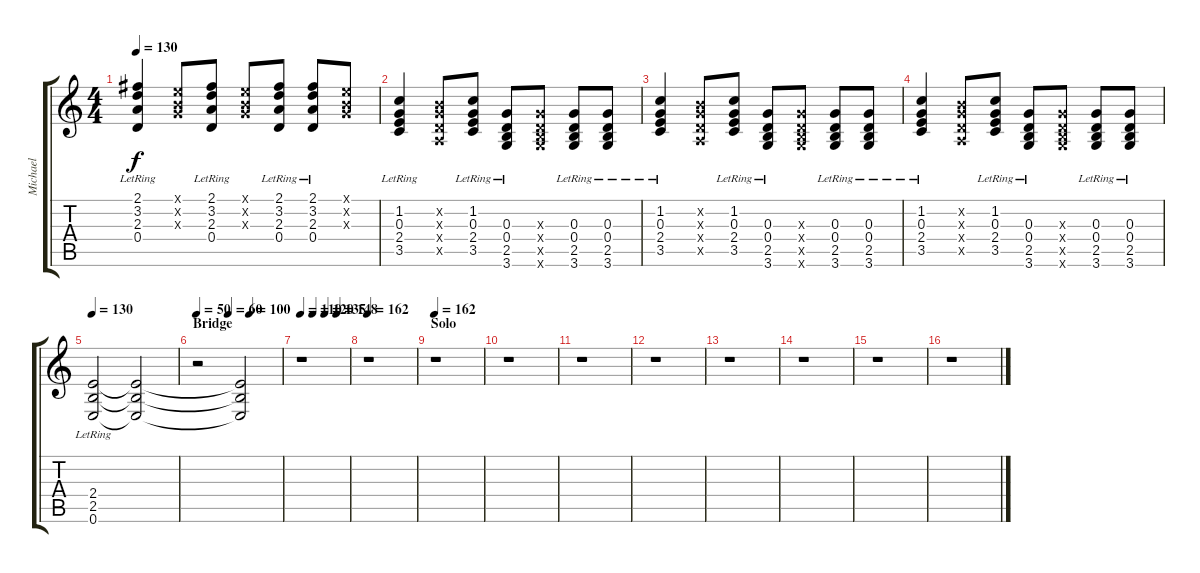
\track ("Michael" "Michael") {instrument electricguitarclean}
\staff {score tabs}
\tuning (E4 B3 G3 D3 A2 E2) {hide}
\ts (4 4)
\tempo 130
\clef g2
\ks c
(2.1{lr} 3.2{lr} 2.3{lr} 0.4{lr}).4{dy f} (0.1{x} 0.2{x} 0.3{x}).8 (2.1{lr} 3.2{lr} 2.3{lr} 0.4{lr}).8 (0.1{x} 0.2{x} 0.3{x}).8 (2.1{lr} 3.2{lr} 2.3{lr} 0.4{lr}).8 (2.1{lr} 3.2{lr} 2.3{lr} 0.4{lr}).8 (0.1{x} 0.2{x} 0.3{x}).8 |
(1.2{lr} 0.3{lr} 2.4{lr} 3.5{lr}).4 (0.2{x} 0.3{x} 0.4{x} 0.5{x}).8 (1.2{lr} 0.3{lr} 2.4{lr} 3.5{lr}).8 (0.3{lr} 0.4{lr} 2.5{lr} 3.6{lr}).8 (0.3{x} 0.4{x} 2.5{x} 3.6{x}).8 (0.3{lr} 0.4{lr} 2.5{lr} 3.6{lr}).8 (0.3{lr} 0.4{lr} 2.5{lr} 3.6{lr}).8 |
(1.2{lr} 0.3{lr} 2.4{lr} 3.5{lr}).4 (0.2{x} 0.3{x} 0.4{x} 0.5{x}).8 (1.2{lr} 0.3{lr} 2.4{lr} 3.5{lr}).8 (0.3{lr} 0.4{lr} 2.5{lr} 3.6{lr}).8 (0.3{x} 0.4{x} 2.5{x} 3.6{x}).8 (0.3{lr} 0.4{lr} 2.5{lr} 3.6{lr}).8 (0.3{lr} 0.4{lr} 2.5{lr} 3.6{lr}).8 |
(1.2{lr} 0.3{lr} 2.4{lr} 3.5{lr}).4 (0.2{x} 0.3{x} 0.4{x} 0.5{x}).8 (1.2{lr} 0.3{lr} 2.4{lr} 3.5{lr}).8 (0.3{lr} 0.4{lr} 2.5{lr} 3.6{lr}).8 (0.3{x} 0.4{x} 2.5{x} 3.6{x}).8 (0.3{lr} 0.4{lr} 2.5{lr} 3.6{lr}).8 (0.3{lr} 0.4{lr} 2.5{lr} 3.6{lr}).8 |
\tempo 130
(2.4{lr} 2.5{lr} 0.6{lr}).2{instrument electricguitarclean} (2.4{t} 2.5{t} 0.6{t}).2 |
\section ("" "Bridge")
\tempo 50
\tempo (60 0.375)
\tempo (100 0.625)
r.2 (2.4{t} 2.5{t} 0.6{t}).2 |
\tempo 110
\tempo (120 0.25)
\tempo (135 0.5)
\tempo (148 0.75)
r.1 |
\tempo 162
r.1 |
\section ("" "Solo")
\tempo 162
r.1 |
r.1 |
r.1 |
r.1 |
r.1 |
r.1 |
r.1 |
r.1
